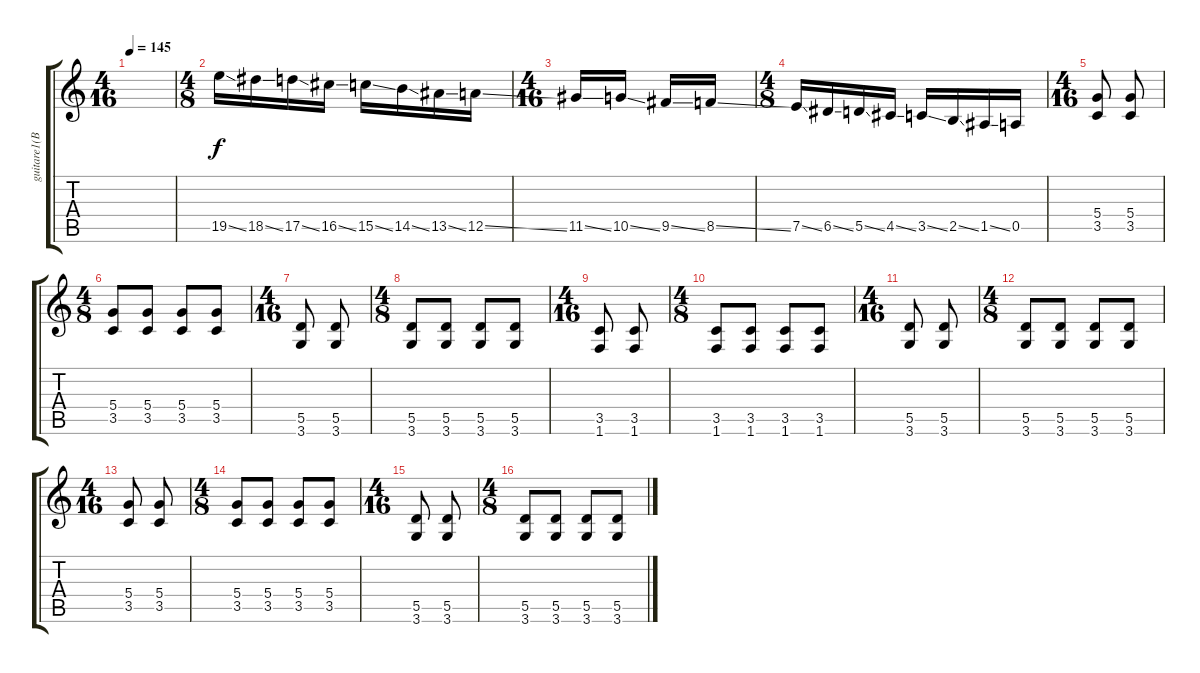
\track ("guitare1(Brändström)" "guitare1(B") {instrument distortionguitar}
\staff {score tabs}
\tuning (E4 B3 G3 D3 A2 E2) {hide}
\ts (4 16)
\tempo 145
\clef g2
\ks c
|
\ts (4 8)
19.5{ss}.16 18.5{ss}.16 17.5{ss}.16 16.5{ss}.16 15.5{ss}.16 14.5{ss}.16 13.5{ss}.16 12.5{ss}.16 |
\ts (4 16)
11.5{ss}.16 10.5{ss}.16 9.5{ss}.16 8.5{ss}.16 |
\ts (4 8)
7.5{ss}.16 6.5{ss}.16 5.5{ss}.16 4.5{ss}.16 3.5{ss}.16 2.5{ss}.16 1.5{ss}.16 0.5.16 |
\ts (4 16)
(5.4 3.5).8 (5.4 3.5).8 |
\ts (4 8)
(5.4 3.5).8 (5.4 3.5).8 (5.4 3.5).8 (5.4 3.5).8 |
\ts (4 16)
(5.5 3.6).8 (5.5 3.6).8 |
\ts (4 8)
(5.5 3.6).8 (5.5 3.6).8 (5.5 3.6).8 (5.5 3.6).8 |
\ts (4 16)
(3.5 1.6).8 (3.5 1.6).8 |
\ts (4 8)
(3.5 1.6).8 (3.5 1.6).8 (3.5 1.6).8 (3.5 1.6).8 |
\ts (4 16)
(5.5 3.6).8 (5.5 3.6).8 |
\ts (4 8)
(5.5 3.6).8 (5.5 3.6).8 (5.5 3.6).8 (5.5 3.6).8 |
\ts (4 16)
(5.4 3.5).8 (5.4 3.5).8 |
\ts (4 8)
(5.4 3.5).8 (5.4 3.5).8 (5.4 3.5).8 (5.4 3.5).8 |
\ts (4 16)
(5.5 3.6).8 (5.5 3.6).8 |
\ts (4 8)
(5.5 3.6).8 (5.5 3.6).8 (5.5 3.6).8 (5.5 3.6).8
